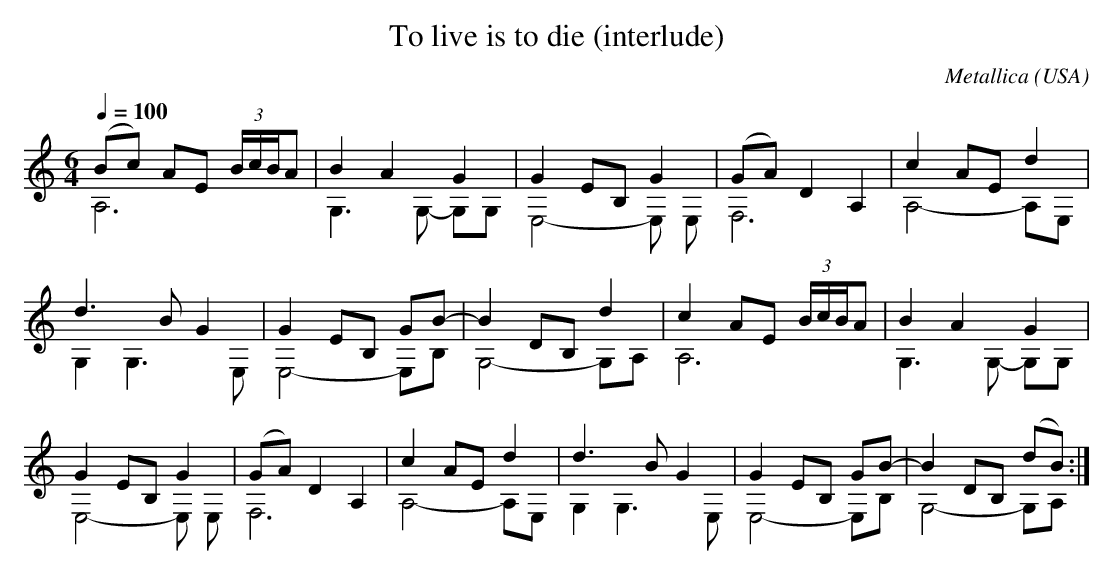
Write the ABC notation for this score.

X:1
T:To live is to die (interlude)
C:Metallica
O:USA
M:6/4
L:1/8
Q:1/4=100
K:C treble
%%staves (1 2)
V:1
(Bc) AE (3B/c/B/A | B2A2G2 | G2 EB, G2 | (GA) D2 A,2 | c2 AE d2 |
d3 B G2 | G2 EB, GB-|B2 DB, d2 | c2 AE (3B/c/B/A | B2A2G2 |
 G2 EB, G2 | (GA) D2 A,2 | c2 AE d2 | d3 B G2 | G2 EB, GB-|B2 DB, (dB) :|
V:2
A,6 | G,3 G,- G,G, | E,4-E, E, | F,6 | A,4-A,E, |
G,2 G,3 E, | E,4-E,B, | G,4-G,A, | A,6 | G,3 G,- G,G, | E,4-E, E, |
 F,6 | A,4-A,E, | G,2 G,3 E, | E,4-E,B, | G,4-G,A, :|
